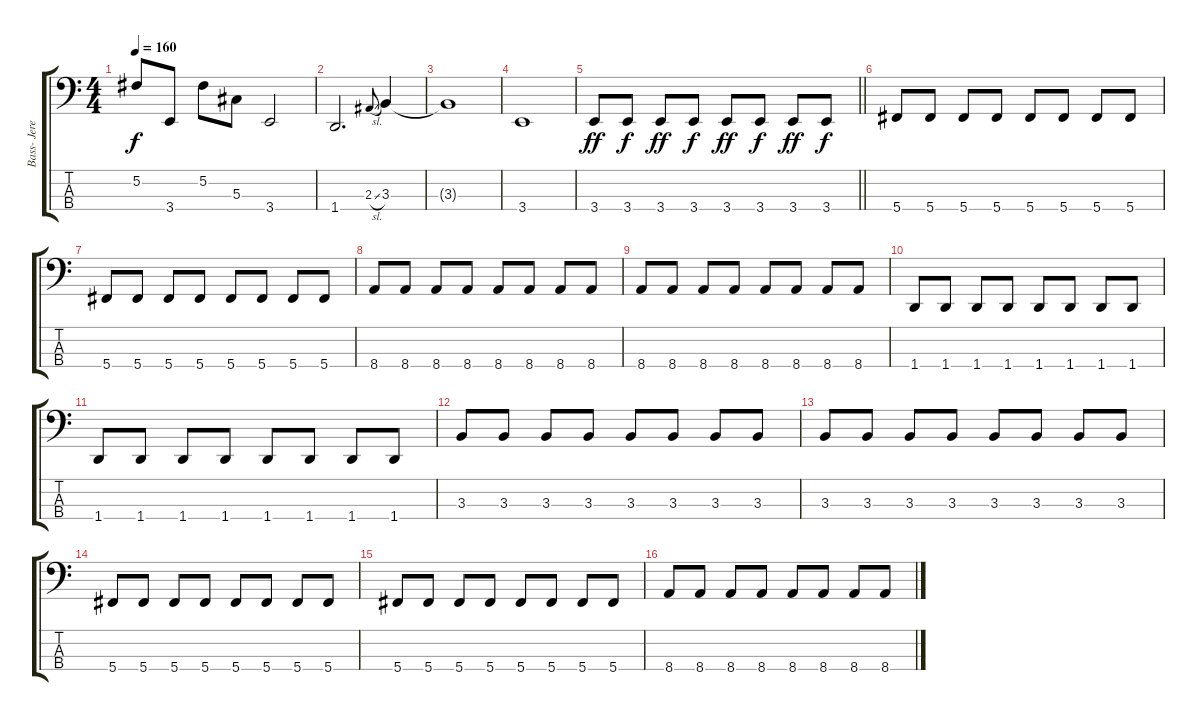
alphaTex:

\track ("Bass- Jeremy Davis" "Bass- Jere") {instrument electricbasspick}
\staff {score tabs}
\tuning (Gb2 Db2 Ab1 Db1) {hide}
\ts (4 4)
\tempo 160
\clef f4
\ks c
5.2{t}.8{dy f} 3.4.8 5.2.8 5.3.8 3.4.2 |
1.4.2{d} 2.3{sl}.8{gr onbeat} 3.3.4 |
3.3{t}.1 |
3.4.1 |
\barLineRight lightlight
3.4.8{dy ff} 3.4.8{dy f} 3.4.8{dy ff} 3.4.8{dy f} 3.4.8{dy ff} 3.4.8{dy f} 3.4.8{dy ff} 3.4.8{dy f} |
5.4.8 5.4.8 5.4.8 5.4.8 5.4.8 5.4.8 5.4.8 5.4.8 |
5.4.8 5.4.8 5.4.8 5.4.8 5.4.8 5.4.8 5.4.8 5.4.8 |
8.4.8 8.4.8 8.4.8 8.4.8 8.4.8 8.4.8 8.4.8 8.4.8 |
8.4.8 8.4.8 8.4.8 8.4.8 8.4.8 8.4.8 8.4.8 8.4.8 |
1.4.8 1.4.8 1.4.8 1.4.8 1.4.8 1.4.8 1.4.8 1.4.8 |
1.4.8 1.4.8 1.4.8 1.4.8 1.4.8 1.4.8 1.4.8 1.4.8 |
3.3.8 3.3.8 3.3.8 3.3.8 3.3.8 3.3.8 3.3.8 3.3.8 |
3.3.8 3.3.8 3.3.8 3.3.8 3.3.8 3.3.8 3.3.8 3.3.8 |
5.4.8 5.4.8 5.4.8 5.4.8 5.4.8 5.4.8 5.4.8 5.4.8 |
5.4.8 5.4.8 5.4.8 5.4.8 5.4.8 5.4.8 5.4.8 5.4.8 |
8.4.8 8.4.8 8.4.8 8.4.8 8.4.8 8.4.8 8.4.8 8.4.8
